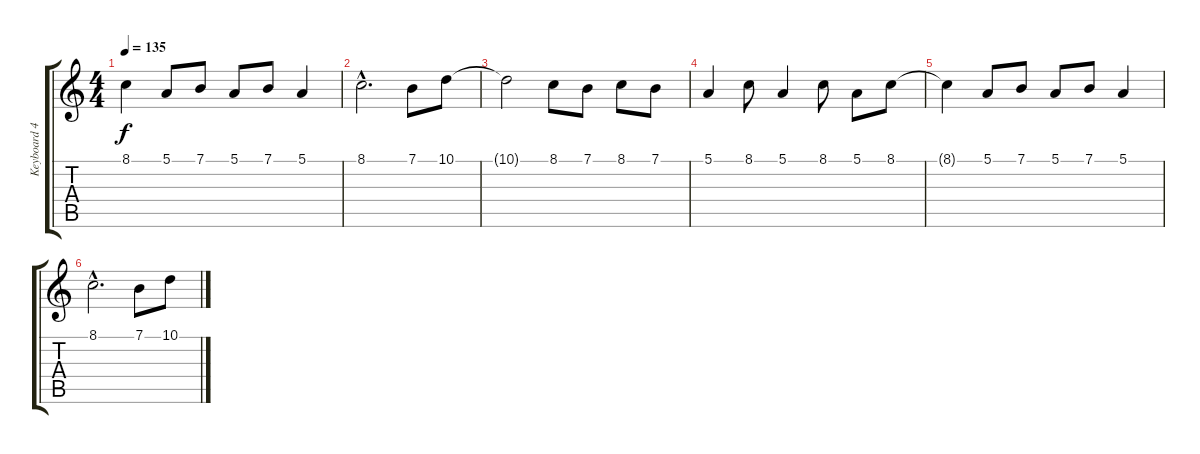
\track ("Keyboard 4" "Keyboard 4") {instrument lead2sawtooth}
\staff {score tabs}
\tuning (E4 B3 G3 D3 A2 E2) {hide}
\ts (4 4)
\tempo 135
\clef g2
\ks c
8.1{t}.4{dy f} 5.1.8 7.1.8 5.1.8 7.1.8 5.1.4 |
8.1{hac}.2{d} 7.1.8{volume 6} 10.1.8 |
10.1{t}.2 8.1.8 7.1.8 8.1.8 7.1.8 |
5.1.4{volume 3} 8.1.8 5.1.4 8.1.8 5.1.8 8.1.8 |
8.1{t}.4 5.1.8 7.1.8 5.1.8 7.1.8 5.1.4 |
8.1{hac}.2{d volume 0} 7.1.8 10.1.8
